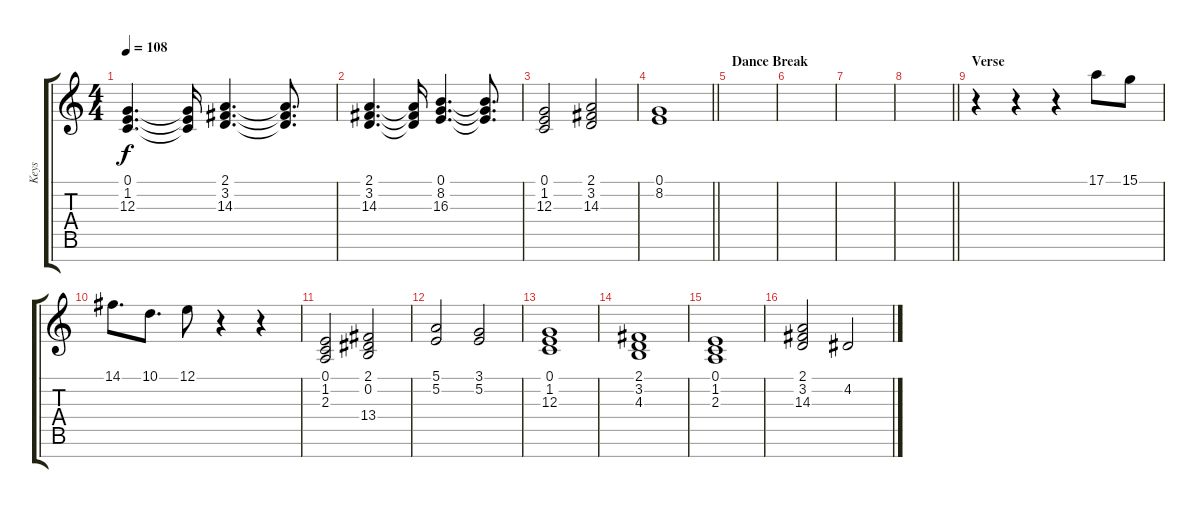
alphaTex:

\track ("Keys" "Keys") {instrument musicbox}
\staff {score tabs}
\tuning (E4 B3 G3 D3 A2 E2 B1) {hide}
\ts (4 4)
\tempo 108
\clef g2
\ks c
(0.1 1.2 12.3).4{d dy f} (0.1{t} 1.2{t} 12.3{t}).16 (2.1 3.2 14.3).4{d} (2.1{t} 3.2{t} 14.3{t}).8{d} |
(2.1 3.2 14.3).4{d} (2.1{t} 3.2{t} 14.3{t}).16 (0.1 8.2 16.3).4{d} (0.1{t} 8.2{t} 16.3{t}).8{d} |
(0.1 1.2 12.3).2 (2.1 3.2 14.3).2 |
\barLineRight lightlight
(0.1 8.2).1 |
\section ("" "Dance Break")
|
|
|
\barLineRight lightlight
|
\section ("" "Verse")
r.4{volume 11 instrument brightacousticpiano} r.4 r.4 17.1.8 15.1.8 |
14.1.8{d} 10.1.8{d} 12.1.8 r.4 r.4 |
(0.1 1.2 2.3).2 (2.1 0.2 13.4).2 |
(5.1 5.2).2 (3.1 5.2).2 |
(0.1 1.2 12.3).1 |
(2.1 3.2 4.3).1 |
(0.1 1.2 2.3).1 |
(2.1 3.2 14.3).2 4.2.2
